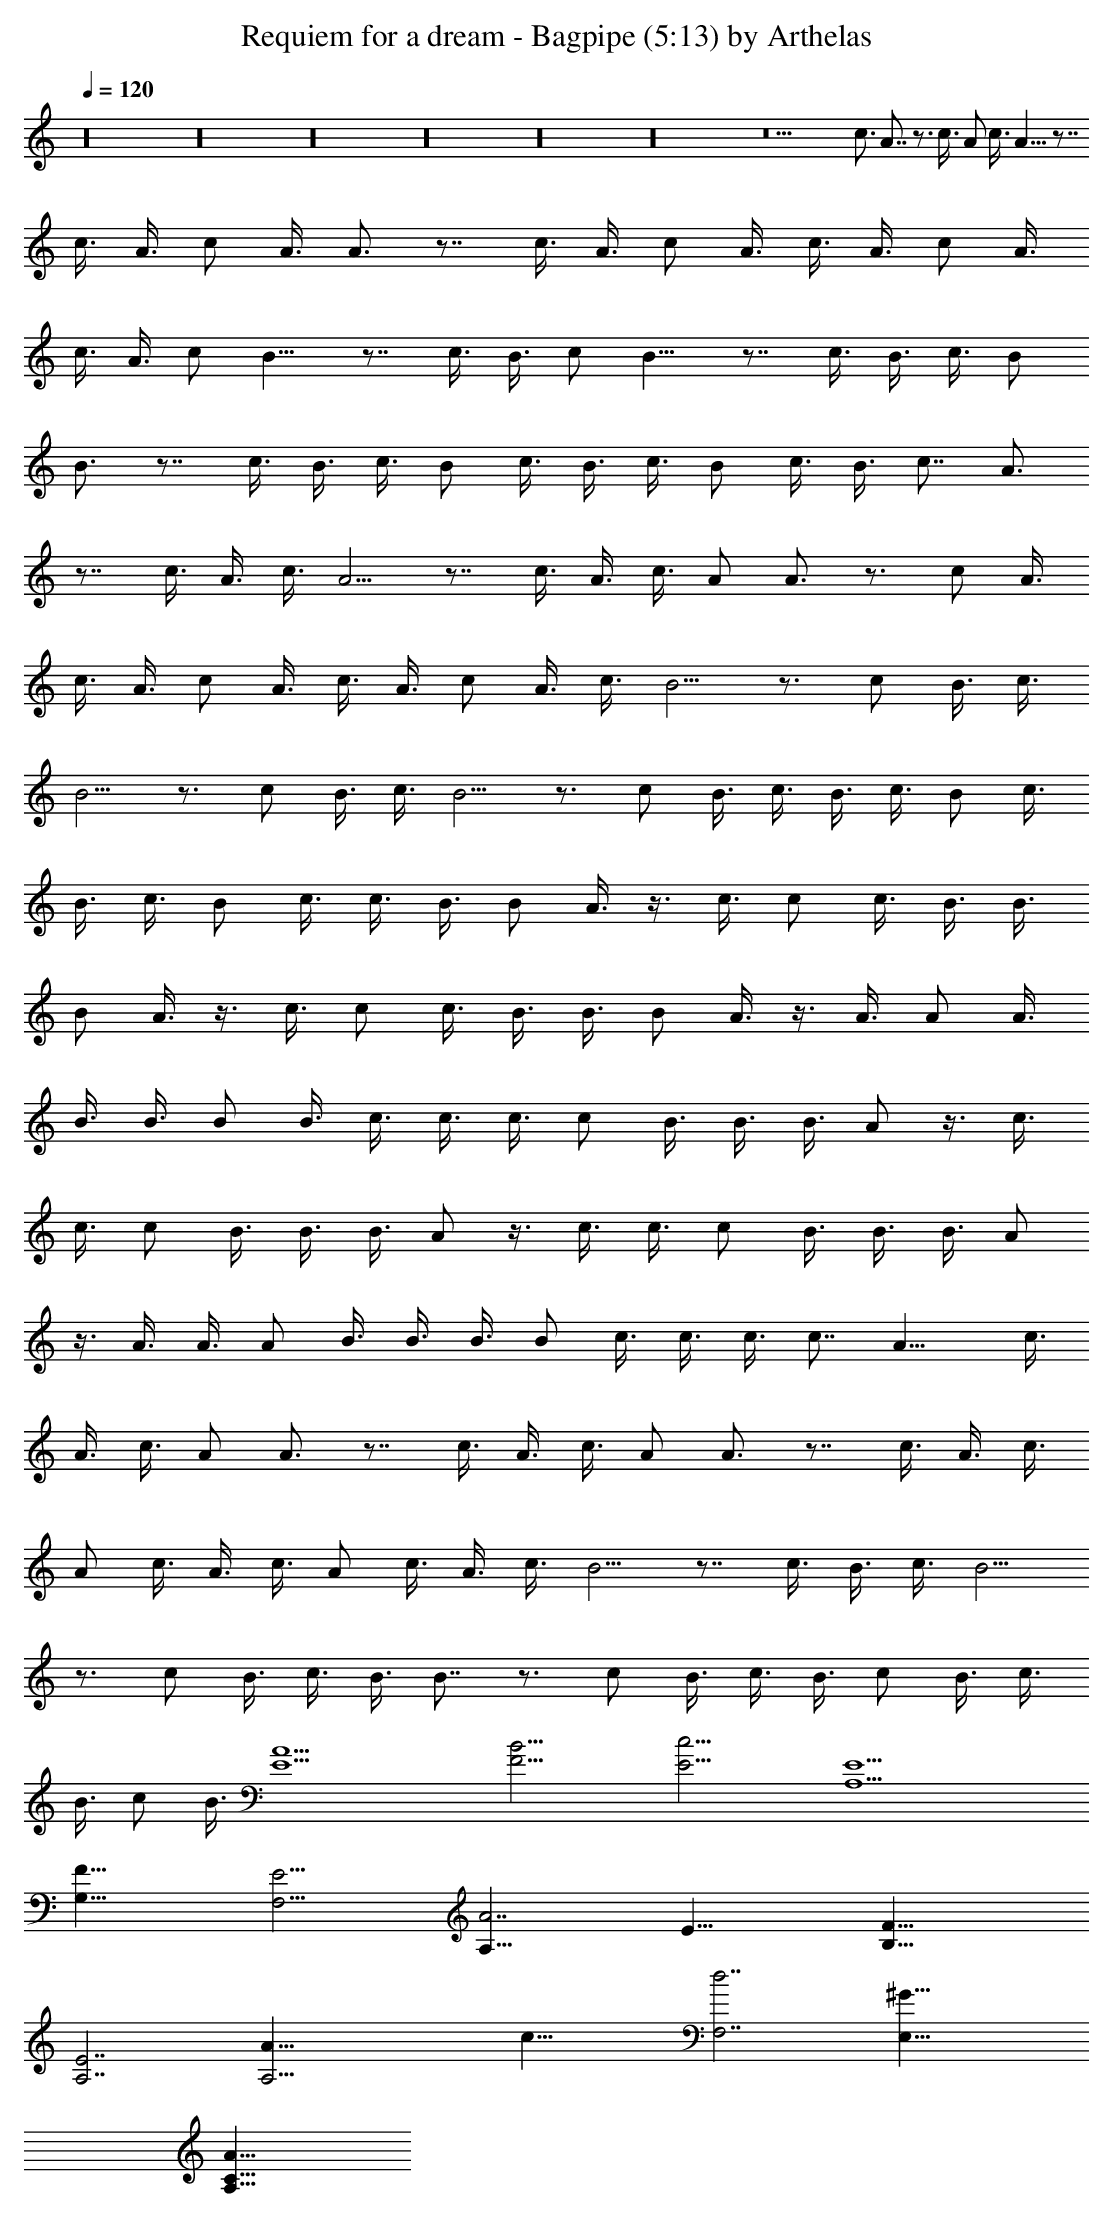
X:1
T:Requiem for a dream - Bagpipe (5:13) by Arthelas
L:1/4
Q:120
K:C
z16 z16 z16 z16 z16 z16 z11 c3/4 A7/8 z3/4 c3/8 A/2 c3/8 A9/8 z7/8
c3/8 A3/8 c/2 A3/8 A3/4 z7/8 c3/8 A3/8 c/2 A3/8 c3/8 A3/8 c/2 A3/8
c3/8 A3/8 c/2 B9/8 z7/8 c3/8 B3/8 c/2 B9/8 z7/8 c3/8 B3/8 c3/8 B/2
B3/4 z7/8 c3/8 B3/8 c3/8 B/2 c3/8 B3/8 c3/8 B/2 c3/8 B3/8 c7/8 A3/4
z7/8 c3/8 A3/8 c3/8 A5/4 z7/8 c3/8 A3/8 c3/8 A/2 A3/4 z3/4 c/2 A3/8
c3/8 A3/8 c/2 A3/8 c3/8 A3/8 c/2 A3/8 c3/8 B5/4 z3/4 c/2 B3/8 c3/8
B5/4 z3/4 c/2 B3/8 c3/8 B5/4 z3/4 c/2 B3/8 c3/8 B3/8 c3/8 B/2 c3/8
B3/8 c3/8 B/2 c3/8 c3/8 B3/8 B/2 A3/8 z3/8 c3/8 c/2 c3/8 B3/8 B3/8
B/2 A3/8 z3/8 c3/8 c/2 c3/8 B3/8 B3/8 B/2 A3/8 z3/8 A3/8 A/2 A3/8
B3/8 B3/8 B/2 B3/8 c3/8 c3/8 c3/8 c/2 B3/8 B3/8 B3/8 A/2 z3/8 c3/8
c3/8 c/2 B3/8 B3/8 B3/8 A/2 z3/8 c3/8 c3/8 c/2 B3/8 B3/8 B3/8 A/2
z3/8 A3/8 A3/8 A/2 B3/8 B3/8 B3/8 B/2 c3/8 c3/8 c3/8 c7/8 A13/8 c3/8
A3/8 c3/8 A/2 A3/4 z7/8 c3/8 A3/8 c3/8 A/2 A3/4 z7/8 c3/8 A3/8 c3/8
A/2 c3/8 A3/8 c3/8 A/2 c3/8 A3/8 c3/8 B5/4 z7/8 c3/8 B3/8 c3/8 B5/4
z3/4 c/2 B3/8 c3/8 B3/8 B7/8 z3/4 c/2 B3/8 c3/8 B3/8 c/2 B3/8 c3/8
B3/8 c/2 B3/8 [A13/2E13/2] [F13/4B13/4] [c13/4E13/4] [E13/2A,13/2]
[F25/8G,25/8] [F,13/4E13/4] [A7/2A,55/8] E27/8 [F27/8B,27/8]
[E7/2A,7/2] [A,27/4A27/8] c27/8 [d7/2F,7/2] [E,27/8^G27/8]
[A,25/8C25/8A25/8]
